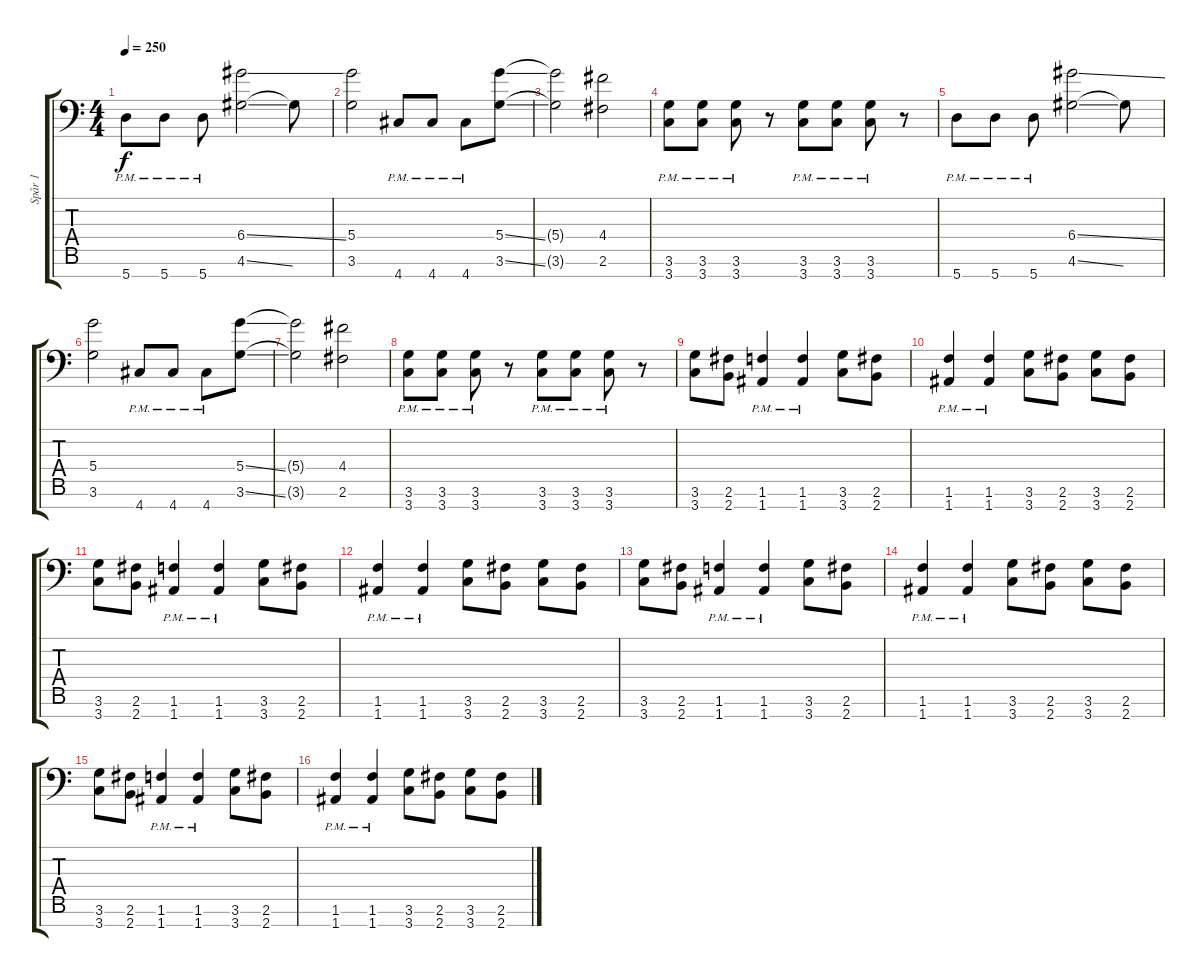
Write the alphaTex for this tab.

\track ("Spår 1" "Spår 1") {instrument distortionguitar}
\staff {score tabs}
\tuning (E4 B3 G3 D3 A2 E2 A1) {hide}
\ts (4 4)
\tempo 250
\clef f4
\ks c
5.7{pm}.8{dy f} 5.7{pm}.8 5.7{pm}.8 (6.4{ss} 4.6{ss}).2 4.6{t}.8 |
(5.4 3.6).2 4.7{pm}.8 4.7{pm}.8 4.7{pm}.8 (5.4{ss} 3.6{ss}).8 |
(5.4{t} 3.6{t}).2 (4.4 2.6).2 |
(3.6{pm} 3.7{pm}).8 (3.6{pm} 3.7{pm}).8 (3.6{pm} 3.7{pm}).8 r.8 (3.6{pm} 3.7{pm}).8 (3.6{pm} 3.7{pm}).8 (3.6{pm} 3.7{pm}).8 r.8 |
5.7{pm}.8 5.7{pm}.8 5.7{pm}.8 (6.4{ss} 4.6{ss}).2 4.6{t}.8 |
(5.4 3.6).2 4.7{pm}.8 4.7{pm}.8 4.7{pm}.8 (5.4{ss} 3.6{ss}).8 |
(5.4{t} 3.6{t}).2 (4.4 2.6).2 |
(3.6{pm} 3.7{pm}).8 (3.6{pm} 3.7{pm}).8 (3.6{pm} 3.7{pm}).8 r.8 (3.6{pm} 3.7{pm}).8 (3.6{pm} 3.7{pm}).8 (3.6{pm} 3.7{pm}).8 r.8 |
(3.6 3.7).8 (2.6 2.7).8 (1.6{pm} 1.7{pm}).4 (1.6{pm} 1.7{pm}).4 (3.6 3.7).8 (2.6 2.7).8 |
(1.6{pm} 1.7{pm}).4 (1.6{pm} 1.7{pm}).4 (3.6 3.7).8 (2.6 2.7).8 (3.6 3.7).8 (2.6 2.7).8 |
(3.6 3.7).8 (2.6 2.7).8 (1.6{pm} 1.7{pm}).4 (1.6{pm} 1.7{pm}).4 (3.6 3.7).8 (2.6 2.7).8 |
(1.6{pm} 1.7{pm}).4 (1.6{pm} 1.7{pm}).4 (3.6 3.7).8 (2.6 2.7).8 (3.6 3.7).8 (2.6 2.7).8 |
(3.6 3.7).8 (2.6 2.7).8 (1.6{pm} 1.7{pm}).4 (1.6{pm} 1.7{pm}).4 (3.6 3.7).8 (2.6 2.7).8 |
(1.6{pm} 1.7{pm}).4 (1.6{pm} 1.7{pm}).4 (3.6 3.7).8 (2.6 2.7).8 (3.6 3.7).8 (2.6 2.7).8 |
(3.6 3.7).8 (2.6 2.7).8 (1.6{pm} 1.7{pm}).4 (1.6{pm} 1.7{pm}).4 (3.6 3.7).8 (2.6 2.7).8 |
(1.6{pm} 1.7{pm}).4 (1.6{pm} 1.7{pm}).4 (3.6 3.7).8 (2.6 2.7).8 (3.6 3.7).8 (2.6 2.7).8
